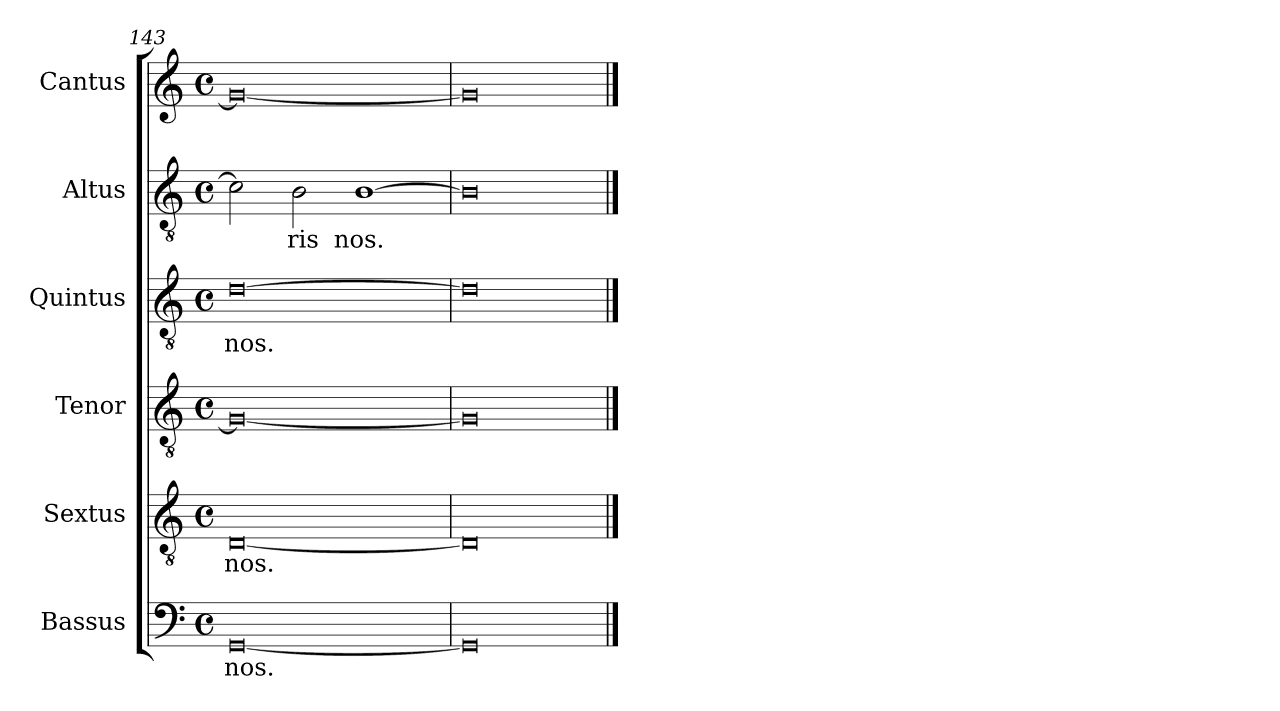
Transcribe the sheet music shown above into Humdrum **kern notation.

**kern	**text	**kern	**text	**kern	**kern	**text	**kern	**text	**kern
*part6	*part6	*part5	*part5	*part4	*part3	*part3	*part2	*part2	*part1
*staff6	*staff6	*staff5	*staff5	*staff4	*staff3	*staff3	*staff2	*staff2	*staff1
*I"Bassus	*	*I"Sextus	*	*I"Tenor	*I"Quintus	*	*I"Altus	*	*I"Cantus
*clefF4	*	*clefGv2	*	*clefGv2	*clefGv2	*	*clefGv2	*	*clefG2
*	*	*	*	*k[]	*	*	*	*	*
*	*	*	*	*C:	*	*	*	*	*
*M4/4	*	*M4/4	*	*M4/4	*M4/4	*	*M4/4	*	*M4/4
*met(c)	*	*met(c)	*	*met(c)	*met(c)	*	*met(c)	*	*met(c)
=143	=143	=143	=143	=143	=143	=143	=143	=143	=143
!	!LO:LY:b	!	!LO:LY:b	!	!	!LO:LY:b	!	!	!
[<0GG	nos.	[<0D	nos.	0G_<	[>0d	nos.	2c\]	.	0g_<
!	!	!	!	!	!	!	!	!LO:LY:b:cj	!
.	.	.	.	.	.	.	2B\	ris	.
!	!	!	!	!	!	!	!	!LO:LY:b	!
.	.	.	.	.	.	.	[>1B	nos.	.
=144	=144	=144	=144	=144	=144	=144	=144	=144	=144
0GG]	.	0D]	.	0G]	0d]	.	0B]	.	0g]
==	==	==	==	==	==	==	==	==	==
*-	*-	*-	*-	*-	*-	*-	*-	*-	*-
